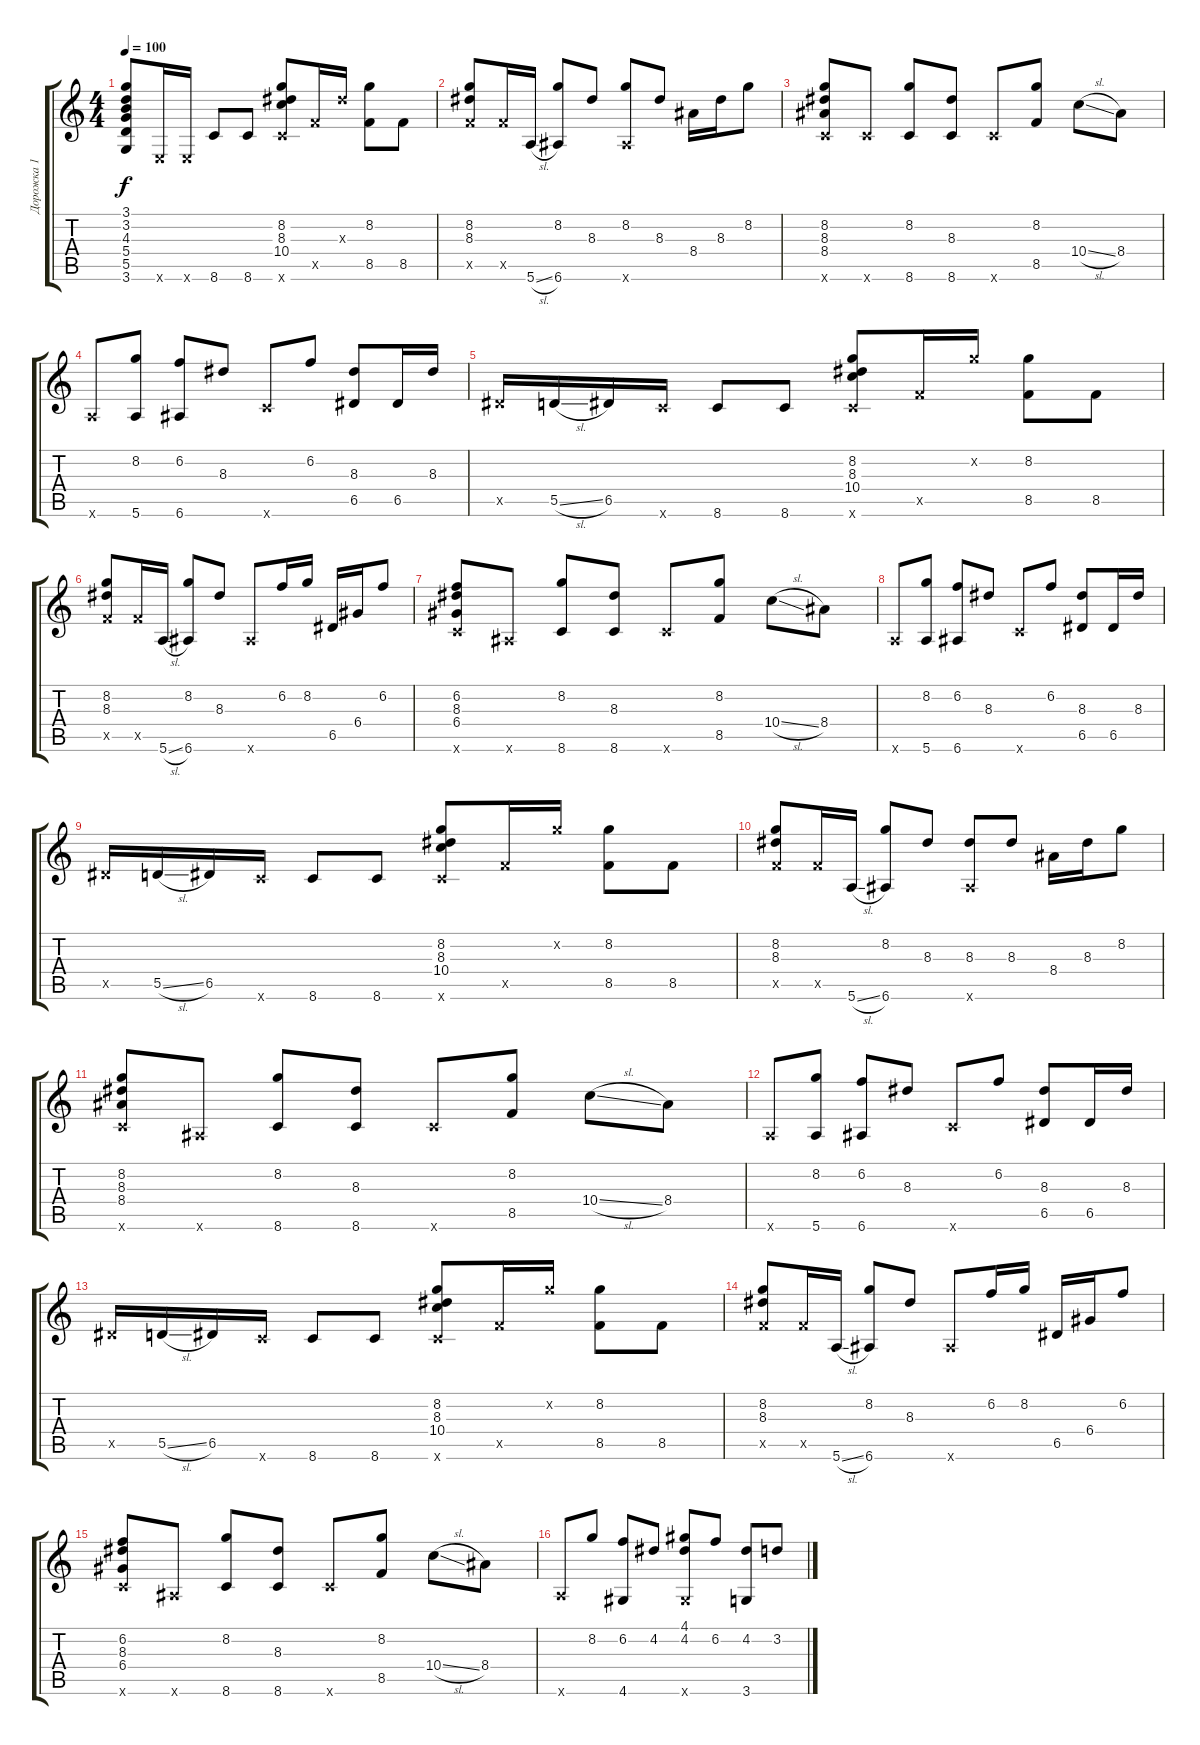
\track ("Дорожка 1" "Дорожка 1") {instrument acousticguitarsteel}
\staff {score tabs}
\tuning (E4 B3 G3 D3 A2 E2) {hide}
\ts (4 4)
\tempo 100
\clef g2
\ks c
(3.1 3.2 4.3 5.4 5.5 3.6).8{dy f} 0.6{x}.16 0.6{x}.16 8.6.8 8.6.8 (8.2 8.3 10.4 8.6{x}).8 8.5{x}.16 8.3{x}.16 (8.2 8.5).8 8.5.8 |
(8.2 8.3 8.5{x}).8 8.5{x}.16 5.6{sl}.16 (8.2 6.6).8 8.3.8 (8.2 6.6{x}).8 8.3.8 8.4.16 8.3.16 8.2.8 |
(8.2 8.3 8.4 8.6{x}).8 8.6{x}.8 (8.2 8.6).8 (8.3 8.6).8 8.6{x}.8 (8.2 8.5).8 10.4{sl}.8 8.4.8 |
5.6{x}.8 (8.2 5.6).8 (6.2 6.6).8 8.3.8 8.6{x}.8 6.2.8 (8.3 6.5).8 6.5.16 8.3.16 |
6.5{x}.16 5.5{sl}.16 6.5.16 8.6{x}.16 8.6.8 8.6.8 (8.2 8.3 10.4 8.6{x}).8 8.5{x}.16 8.2{x}.16 (8.2 8.5).8 8.5.8 |
(8.2 8.3 8.5{x}).8 8.5{x}.16 5.6{sl}.16 (8.2 6.6).8 8.3.8 6.6{x}.8 6.2.16 8.2.16 6.5.16 6.4.16 6.2.8 |
(6.2 8.3 6.4 8.6{x}).8 6.6{x}.8 (8.2 8.6).8 (8.3 8.6).8 8.6{x}.8 (8.2 8.5).8 10.4{sl}.8 8.4.8 |
5.6{x}.8 (8.2 5.6).8 (6.2 6.6).8 8.3.8 8.6{x}.8 6.2.8 (8.3 6.5).8 6.5.16 8.3.16 |
6.5{x}.16 5.5{sl}.16 6.5.16 8.6{x}.16 8.6.8 8.6.8 (8.2 8.3 10.4 8.6{x}).8 8.5{x}.16 8.2{x}.16 (8.2 8.5).8 8.5.8 |
(8.2 8.3 8.5{x}).8 8.5{x}.16 5.6{sl}.16 (8.2 6.6).8 8.3.8 (8.3 6.6{x}).8 8.3.8 8.4.16 8.3.16 8.2.8 |
(8.2 8.3 8.4 8.6{x}).8 6.6{x}.8 (8.2 8.6).8 (8.3 8.6).8 8.6{x}.8 (8.2 8.5).8 10.4{sl}.8 8.4.8 |
5.6{x}.8 (8.2 5.6).8 (6.2 6.6).8 8.3.8 8.6{x}.8 6.2.8 (8.3 6.5).8 6.5.16 8.3.16 |
6.5{x}.16 5.5{sl}.16 6.5.16 8.6{x}.16 8.6.8 8.6.8 (8.2 8.3 10.4 8.6{x}).8 8.5{x}.16 8.2{x}.16 (8.2 8.5).8 8.5.8 |
(8.2 8.3 8.5{x}).8 8.5{x}.16 5.6{sl}.16 (8.2 6.6).8 8.3.8 6.6{x}.8 6.2.16 8.2.16 6.5.16 6.4.16 6.2.8 |
(6.2 8.3 6.4 8.6{x}).8 6.6{x}.8 (8.2 8.6).8 (8.3 8.6).8 8.6{x}.8 (8.2 8.5).8 10.4{sl}.8 8.4.8 |
5.6{x}.8 8.2.8 (6.2 4.6).8 4.2.8 (4.1 4.2 4.6{x}).8 6.2.8 (4.2 3.6).8 3.2.8
